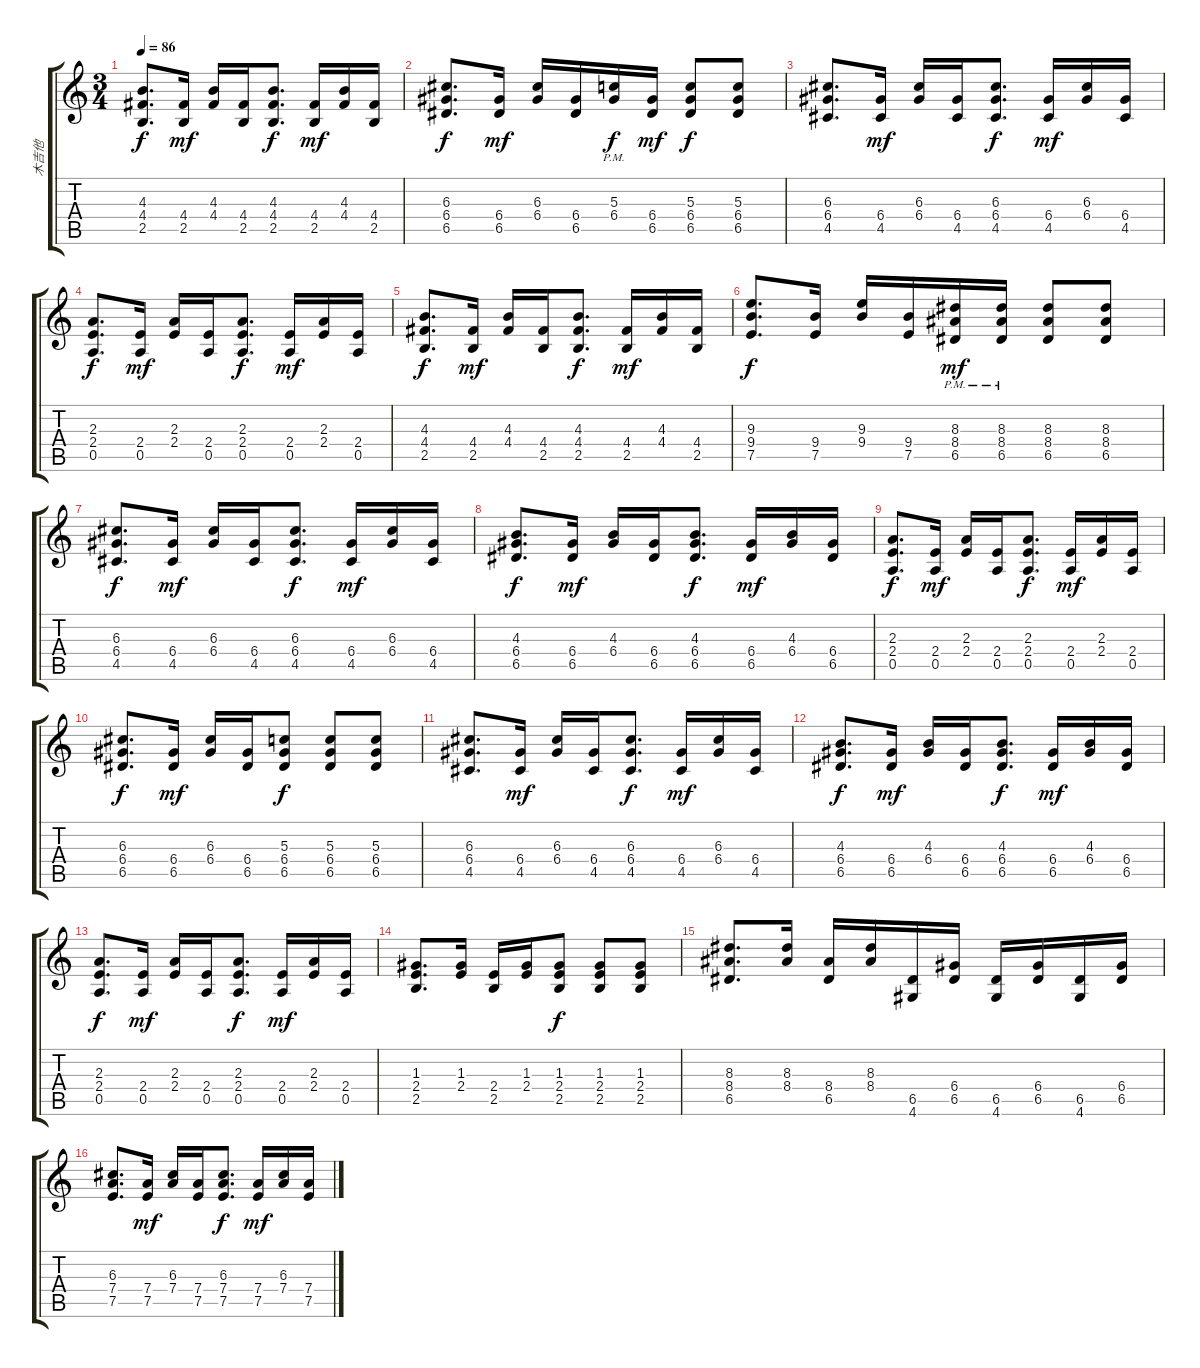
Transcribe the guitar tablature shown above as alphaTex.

\track ("木吉他" "木吉他") {instrument acousticguitarsteel}
\staff {score tabs}
\tuning (E4 B3 G3 D3 A2 E2) {hide}
\ts (3 4)
\tempo 86
\clef g2
\ks c
(4.3 4.4 2.5).8{d dy f} (4.4 2.5).16{dy mf} (4.3 4.4).16 (4.4 2.5).16 (4.3 4.4 2.5).8{d dy f} (4.4 2.5).16{dy mf} (4.3 4.4).16 (4.4 2.5).16 |
(6.3 6.4 6.5).8{d dy f} (6.4 6.5).16{dy mf} (6.3 6.4).16 (6.4 6.5).16 (5.3{pm} 6.4{pm}).16{dy f} (6.4 6.5).16{dy mf} (5.3 6.4 6.5).8{dy f} (5.3 6.4 6.5).8 |
(6.3 6.4 4.5).8{d} (6.4 4.5).16{dy mf} (6.3 6.4).16 (6.4 4.5).16 (6.3 6.4 4.5).8{d dy f} (6.4 4.5).16{dy mf} (6.3 6.4).16 (6.4 4.5).16 |
(2.3 2.4 0.5).8{d dy f} (2.4 0.5).16{dy mf} (2.3 2.4).16 (2.4 0.5).16 (2.3 2.4 0.5).8{d dy f} (2.4 0.5).16{dy mf} (2.3 2.4).16 (2.4 0.5).16 |
(4.3 4.4 2.5).8{d dy f} (4.4 2.5).16{dy mf} (4.3 4.4).16 (4.4 2.5).16 (4.3 4.4 2.5).8{d dy f} (4.4 2.5).16{dy mf} (4.3 4.4).16 (4.4 2.5).16 |
(9.3 9.4 7.5).8{d dy f} (9.4 7.5).16 (9.3 9.4).16 (9.4 7.5).16 (8.3 8.4{pm} 6.5{pm}).16{dy mf} (8.3 8.4{pm} 6.5{pm}).16 (8.3 8.4 6.5).8 (8.3 8.4 6.5).8 |
(6.3 6.4 4.5).8{d dy f} (6.4 4.5).16{dy mf} (6.3 6.4).16 (6.4 4.5).16 (6.3 6.4 4.5).8{d dy f} (6.4 4.5).16{dy mf} (6.3 6.4).16 (6.4 4.5).16 |
(4.3 6.4 6.5).8{d dy f} (6.4 6.5).16{dy mf} (4.3 6.4).16 (6.4 6.5).16 (4.3 6.4 6.5).8{d dy f} (6.4 6.5).16{dy mf} (4.3 6.4).16 (6.4 6.5).16 |
(2.3 2.4 0.5).8{d dy f} (2.4 0.5).16{dy mf} (2.3 2.4).16 (2.4 0.5).16 (2.3 2.4 0.5).8{d dy f} (2.4 0.5).16{dy mf} (2.3 2.4).16 (2.4 0.5).16 |
(6.3 6.4 6.5).8{d dy f} (6.4 6.5).16{dy mf} (6.3 6.4).16 (6.4 6.5).16 (5.3 6.4 6.5).8{dy f} (5.3 6.4 6.5).8 (5.3 6.4 6.5).8 |
(6.3 6.4 4.5).8{d} (6.4 4.5).16{dy mf} (6.3 6.4).16 (6.4 4.5).16 (6.3 6.4 4.5).8{d dy f} (6.4 4.5).16{dy mf} (6.3 6.4).16 (6.4 4.5).16 |
(4.3 6.4 6.5).8{d dy f} (6.4 6.5).16{dy mf} (4.3 6.4).16 (6.4 6.5).16 (4.3 6.4 6.5).8{d dy f} (6.4 6.5).16{dy mf} (4.3 6.4).16 (6.4 6.5).16 |
(2.3 2.4 0.5).8{d dy f} (2.4 0.5).16{dy mf} (2.3 2.4).16 (2.4 0.5).16 (2.3 2.4 0.5).8{d dy f} (2.4 0.5).16{dy mf} (2.3 2.4).16 (2.4 0.5).16 |
(1.3 2.4 2.5).8{d} (1.3 2.4).16 (2.4 2.5).16 (1.3 2.4).16 (1.3 2.4 2.5).8{dy f} (1.3 2.4 2.5).8 (1.3 2.4 2.5).8 |
(8.3 8.4 6.5).8{d} (8.3 8.4).16 (8.4 6.5).16 (8.3 8.4).16 (6.5 4.6).16 (6.4 6.5).16 (6.5 4.6).16 (6.4 6.5).16 (6.5 4.6).16 (6.4 6.5).16 |
(6.3 7.4 7.5).8{d} (7.4 7.5).16{dy mf} (6.3 7.4).16 (7.4 7.5).16 (6.3 7.4 7.5).8{d dy f} (7.4 7.5).16{dy mf} (6.3 7.4).16 (7.4 7.5).16
